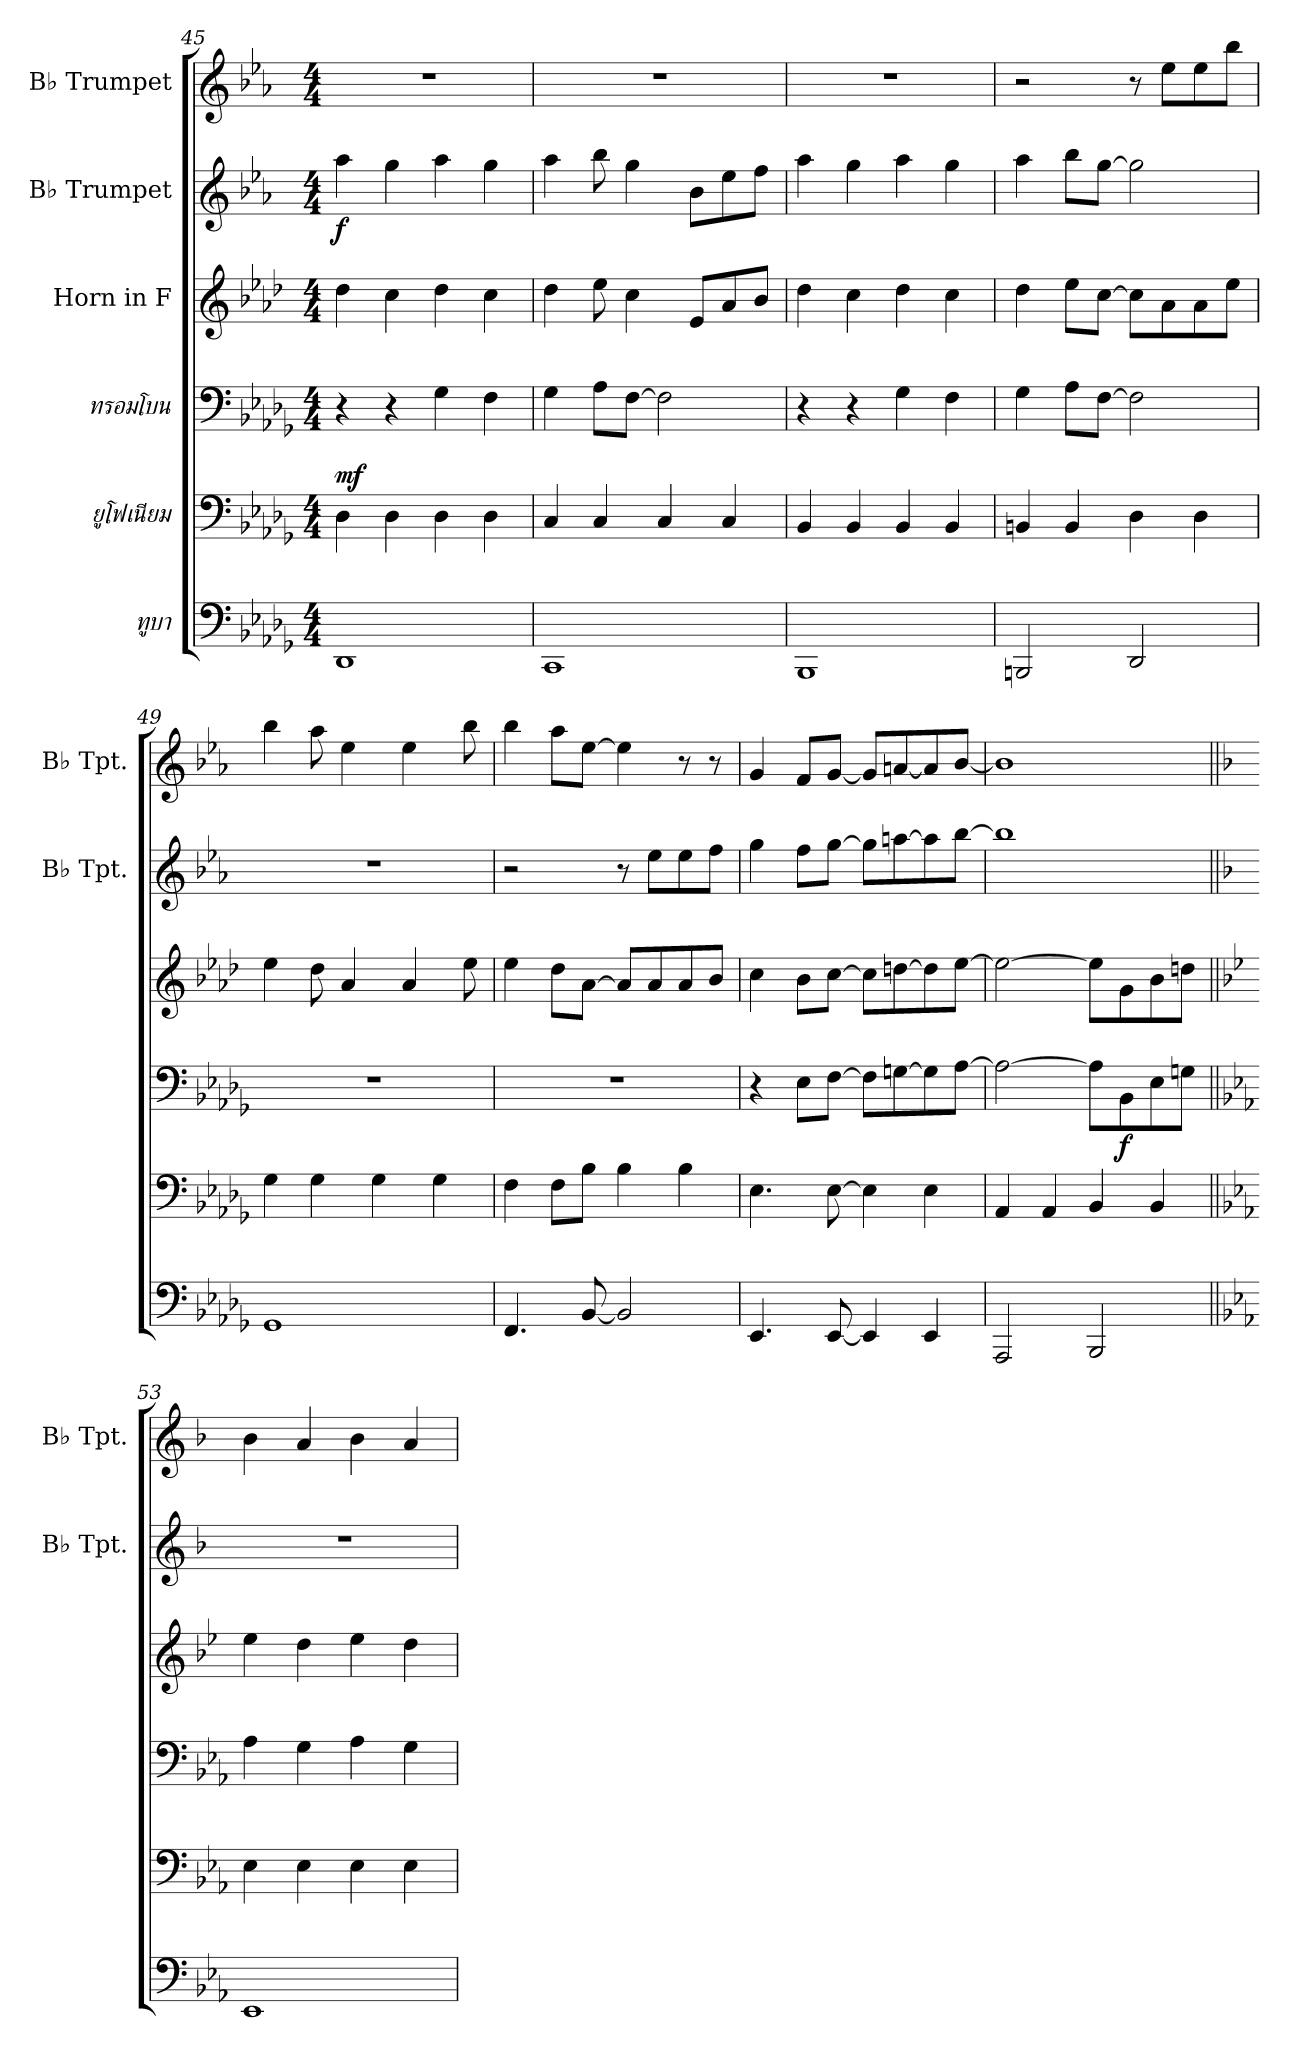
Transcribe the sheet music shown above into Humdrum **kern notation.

**kern	**kern	**dynam	**kern	**dynam	**kern	**kern	**dynam	**kern
*part6	*part5	*part5	*part4	*part4	*part3	*part2	*part2	*part1
*staff6	*staff5	*staff5	*staff4	*staff4	*staff3	*staff2	*staff2	*staff1
*I"ทูบา	*I"ยูโฟเนียม	*	*I"ทรอมโบน	*	*I"Horn in F	*I"B♭ Trumpet	*	*I"B♭ Trumpet
*	*	*	*	*	*	*I'B♭ Tpt.	*	*I'B♭ Tpt.
*clefF4	*clefF4	*	*clefF4	*	*clefG2	*clefG2	*	*clefG2
*	*	*	*	*	*ITrd4c7	*ITrd1c2	*	*ITrd1c2
*k[b-e-a-d-g-]	*k[b-e-a-d-g-]	*	*k[b-e-a-d-g-]	*	*k[b-e-a-d-g-]	*k[b-e-a-d-g-]	*	*k[b-e-a-d-g-]
*M4/4	*M4/4	*	*M4/4	*	*M4/4	*M4/4	*	*M4/4
=45	=45	=45	=45	=45	=45	=45	=45	=45
!	!	!LO:DY:a	!	!	!	!	!LO:DY:b	!
1DD-	4D-\	mf	4r	.	4g-\	4gg-\	f	1r
.	4D-\	.	4r	.	4f\	4ff\	.	.
.	4D-\	.	4G-\	.	4g-\	4gg-\	.	.
.	4D-\	.	4F\	.	4f\	4ff\	.	.
=46	=46	=46	=46	=46	=46	=46	=46	=46
1CC	4C/	.	4G-\	.	4g-\	4gg-\	.	1r
.	4C/	.	8A-\L	.	8a-\	8aa-\	.	.
.	.	.	[8F\J	.	4f\	4ff\	.	.
.	4C/	.	2F\]	.	.	.	.	.
.	.	.	.	.	8A-/L	8a-\L	.	.
.	4C/	.	.	.	8d-/	8dd-\	.	.
.	.	.	.	.	8e-/J	8ee-\J	.	.
=47	=47	=47	=47	=47	=47	=47	=47	=47
1BBB-	4BB-/	.	4r	.	4g-\	4gg-\	.	1r
.	4BB-/	.	4r	.	4f\	4ff\	.	.
.	4BB-/	.	4G-\	.	4g-\	4gg-\	.	.
.	4BB-/	.	4F\	.	4f\	4ff\	.	.
=48	=48	=48	=48	=48	=48	=48	=48	=48
2BBBn/	4BBn/	.	4G-\	.	4g-\	4gg-\	.	2r
.	4BB/	.	8A-\L	.	8a-\L	8aa-\L	.	.
.	.	.	[8F\J	.	[8f\J	[8ff\J	.	.
2DD-/	4D-\	.	2F\]	.	8f\L]	2ff\]	.	8r
.	.	.	.	.	8d-\	.	.	8dd-\L
.	4D-\	.	.	.	8d-\	.	.	8dd-\
.	.	.	.	.	8a-\J	.	.	8aa-\J
!!LO:PB:g=z
=49	=49	=49	=49	=49	=49	=49	=49	=49
1GG-	4G-\	.	1r	.	4a-\	1r	.	4aa-\
.	4G-\	.	.	.	8g-\	.	.	8gg-\
.	.	.	.	.	4d-/	.	.	4dd-\
.	4G-\	.	.	.	.	.	.	.
.	.	.	.	.	4d-/	.	.	4dd-\
.	4G-\	.	.	.	.	.	.	.
.	.	.	.	.	8a-\	.	.	8aa-\
=50	=50	=50	=50	=50	=50	=50	=50	=50
4.FF/	4F\	.	1r	.	4a-\	2r	.	4aa-\
.	8F\L	.	.	.	8g-\L	.	.	8gg-\L
[8BB-/	8B-\J	.	.	.	[8d-\J	.	.	[8dd-\J
2BB-/]	4B-\	.	.	.	8d-/L]	8r	.	4dd-\]
.	.	.	.	.	8d-/	8dd-\L	.	.
.	4B-\	.	.	.	8d-/	8dd-\	.	8r
.	.	.	.	.	8e-/J	8ee-\J	.	8r
=51	=51	=51	=51	=51	=51	=51	=51	=51
4.EE-/	4.E-\	.	4r	.	4f\	4ff\	.	4f/
.	.	.	8E-\L	.	8e-\L	8ee-\L	.	8e-/L
[8EE-/	[8E-\	.	[8F\J	.	[8f\J	[8ff\J	.	[8f/J
4EE-/]	4E-\]	.	8F\L]	.	8f\L]	8ff\L]	.	8f/L]
.	.	.	[8Gn\	.	[8gn\	[8ggn\	.	[8gn/
4EE-/	4E-\	.	8G\]	.	8g\]	8gg\]	.	8g/]
.	.	.	[8A-\J	.	[8a-\J	[8aa-\J	.	[8a-/J
=52	=52	=52	=52	=52	=52	=52	=52	=52
2AAA-/	4AA-/	.	2A-\_	.	2a-\_	1aa-]	.	1a-]
.	4AA-/	.	.	.	.	.	.	.
2BBB-/	4BB-/	.	8A-\L]	.	8a-\L]	.	.	.
!	!	!	!	!LO:DY:b	!	!	!	!
.	.	.	8BB-\	f	8c\	.	.	.
.	4BB-/	.	8E-\	.	8e-\	.	.	.
.	.	.	8Gn\J	.	8gn\J	.	.	.
=53||	=53||	=53||	=53||	=53||	=53||	=53||	=53||	=53||
*k[b-e-a-]	*k[b-e-a-]	*	*k[b-e-a-]	*	*k[b-e-a-]	*k[b-e-a-]	*	*k[b-e-a-]
1EE-	4E-\	.	4A-\	.	4a-\	1r	.	4a-\
.	4E-\	.	4G\	.	4g\	.	.	4g/
.	4E-\	.	4A-\	.	4a-\	.	.	4a-\
.	4E-\	.	4G\	.	4g\	.	.	4g/
=	=	=	=	=	=	=	=	=
*-	*-	*-	*-	*-	*-	*-	*-	*-
